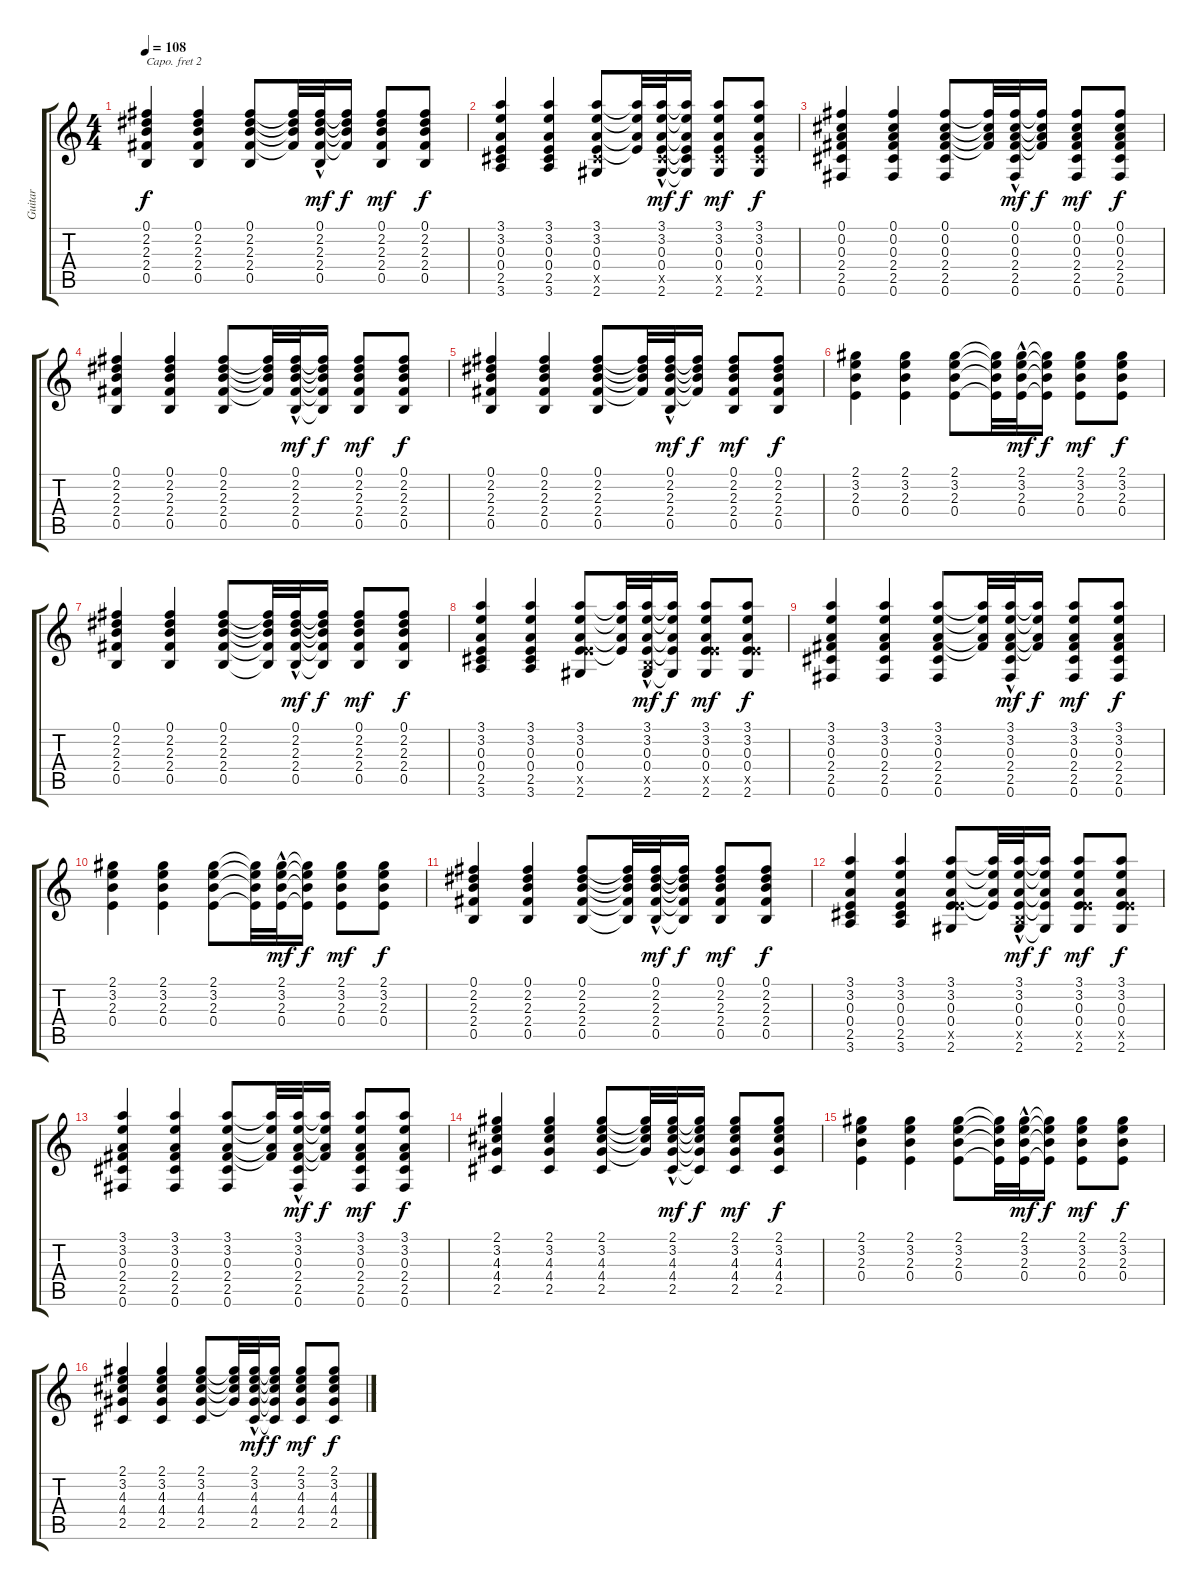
\track ("Guitar" "Guitar") {instrument acousticguitarsteel}
\staff {score tabs}
\capo 2
\tuning (E4 B3 G3 D3 A2 E2) {hide}
\ts (4 4)
\tempo 108
\clef g2
\ks c
(0.1 2.2 2.3 2.4 0.5).4{dy f} (0.1 2.2 2.3 2.4 0.5).4 (0.1 2.2 2.3 2.4 0.5).8 (0.1{t} 2.2{t} 2.3{t} 2.4{t}).32 (0.1 2.2{hac} 2.3{hac} 2.4 0.5).32{dy mf} (0.1{t} 2.2{t} 2.3{t} 2.4{t}).16{dy f} (0.1 2.2 2.3 2.4 0.5).8{dy mf} (0.1 2.2 2.3 2.4 0.5).8{dy f} |
(3.1 3.2 0.3 0.4 2.5 3.6).4 (3.1 3.2 0.3 0.4 2.5 3.6).4 (3.1 3.2 0.3 0.4 2.5{x} 2.6).8 (3.1{t} 3.2{t} 0.3{t} 0.4{t}).32 (3.1 3.2{hac} 0.3{hac} 0.4 2.5{x} 2.6).32{dy mf} (3.1{t} 3.2{t} 0.3{t} 0.4{t} 2.5{t} 2.6{t}).16{dy f} (3.1 3.2 0.3 0.4 2.5{x} 2.6).8{dy mf} (3.1 3.2 0.3 0.4 2.5{x} 2.6).8{dy f} |
(0.1 0.2 0.3 2.4 2.5 0.6).4 (0.1 0.2 0.3 2.4 2.5 0.6).4 (0.1 0.2 0.3 2.4 2.5 0.6).8 (0.1{t} 0.2{t} 0.3{t} 2.4{t}).32 (0.1 0.2{hac} 0.3{hac} 2.4 2.5 0.6).32{dy mf} (0.1{t} 0.2{t} 0.3{t} 2.4{t}).16{dy f} (0.1 0.2 0.3 2.4 2.5 0.6).8{dy mf} (0.1 0.2 0.3 2.4 2.5 0.6).8{dy f} |
(0.1 2.2 2.3 2.4 0.5).4 (0.1 2.2 2.3 2.4 0.5).4 (0.1 2.2 2.3 2.4 0.5).8 (0.1{t} 2.2{t} 2.3{t} 2.4{t}).32 (0.1 2.2{hac} 2.3{hac} 2.4 0.5).32{dy mf} (0.1{t} 2.2{t} 2.3{t} 2.4{t} 0.5{t}).16{dy f} (0.1 2.2 2.3 2.4 0.5).8{dy mf} (0.1 2.2 2.3 2.4 0.5).8{dy f} |
(0.1 2.2 2.3 2.4 0.5).4 (0.1 2.2 2.3 2.4 0.5).4 (0.1 2.2 2.3 2.4 0.5).8 (0.1{t} 2.2{t} 2.3{t} 2.4{t}).32 (0.1 2.2{hac} 2.3{hac} 2.4 0.5).32{dy mf} (0.1{t} 2.2{t} 2.3{t} 2.4{t}).16{dy f} (0.1 2.2 2.3 2.4 0.5).8{dy mf} (0.1 2.2 2.3 2.4 0.5).8{dy f} |
(2.1 3.2 2.3 0.4).4 (2.1 3.2 2.3 0.4).4 (2.1 3.2 2.3 0.4).8 (2.1{t} 3.2{t} 2.3{t} 0.4{t}).32 (2.1 3.2{hac} 2.3{hac} 0.4).32{dy mf} (2.1{t} 3.2{t} 2.3{t} 0.4{t}).16{dy f} (2.1 3.2 2.3 0.4).8{dy mf} (2.1 3.2 2.3 0.4).8{dy f} |
(0.1 2.2 2.3 2.4 0.5).4 (0.1 2.2 2.3 2.4 0.5).4 (0.1 2.2 2.3 2.4 0.5).8 (0.1{t} 2.2{t} 2.3{t} 2.4{t} 0.5{t}).32 (0.1 2.2{hac} 2.3{hac} 2.4 0.5).32{dy mf} (0.1{t} 2.2{t} 2.3{t} 2.4{t} 0.5{t}).16{dy f} (0.1 2.2 2.3 2.4 0.5).8{dy mf} (0.1 2.2 2.3 2.4 0.5).8{dy f} |
(3.1 3.2 0.3 0.4 2.5 3.6).4 (3.1 3.2 0.3 0.4 2.5 3.6).4 (3.1 3.2 0.3 0.4 5.5{x} 2.6).8 (3.1{t} 3.2{t} 0.3{t} 0.4{t}).32 (3.1 3.2{hac} 0.3{hac} 0.4 0.5{x} 2.6).32{dy mf} (3.1{t} 3.2{t} 0.3{t} 0.4{t} 2.6{t}).16{dy f} (3.1 3.2 0.3 0.4 5.5{x} 2.6).8{dy mf} (3.1 3.2 0.3 0.4 5.5{x} 2.6).8{dy f} |
(3.1 3.2 0.3 2.4 2.5 0.6).4 (3.1 3.2 0.3 2.4 2.5 0.6).4 (3.1 3.2 0.3 2.4 2.5 0.6).8 (3.1{t} 3.2{t} 0.3{t} 2.4{t}).32 (3.1 3.2{hac} 0.3{hac} 2.4 2.5 0.6).32{dy mf} (3.1{t} 3.2{t} 0.3{t} 2.4{t}).16{dy f} (3.1 3.2 0.3 2.4 2.5 0.6).8{dy mf} (3.1 3.2 0.3 2.4 2.5 0.6).8{dy f} |
(2.1 3.2 2.3 0.4).4 (2.1 3.2 2.3 0.4).4 (2.1 3.2 2.3 0.4).8 (2.1{t} 3.2{t} 2.3{t} 0.4{t}).32 (2.1 3.2{hac} 2.3{hac} 0.4).32{dy mf} (2.1{t} 3.2{t} 2.3{t} 0.4{t}).16{dy f} (2.1 3.2 2.3 0.4).8{dy mf} (2.1 3.2 2.3 0.4).8{dy f} |
(0.1 2.2 2.3 2.4 0.5).4 (0.1 2.2 2.3 2.4 0.5).4 (0.1 2.2 2.3 2.4 0.5).8 (0.1{t} 2.2{t} 2.3{t} 2.4{t} 0.5{t}).32 (0.1 2.2{hac} 2.3{hac} 2.4 0.5).32{dy mf} (0.1{t} 2.2{t} 2.3{t} 2.4{t} 0.5{t}).16{dy f} (0.1 2.2 2.3 2.4 0.5).8{dy mf} (0.1 2.2 2.3 2.4 0.5).8{dy f} |
(3.1 3.2 0.3 0.4 2.5 3.6).4 (3.1 3.2 0.3 0.4 2.5 3.6).4 (3.1 3.2 0.3 0.4 5.5{x} 2.6).8 (3.1{t} 3.2{t} 0.3{t} 0.4{t}).32 (3.1 3.2{hac} 0.3{hac} 0.4 0.5{x} 2.6).32{dy mf} (3.1{t} 3.2{t} 0.3{t} 0.4{t} 2.6{t}).16{dy f} (3.1 3.2 0.3 0.4 5.5{x} 2.6).8{dy mf} (3.1 3.2 0.3 0.4 5.5{x} 2.6).8{dy f} |
(3.1 3.2 0.3 2.4 2.5 0.6).4 (3.1 3.2 0.3 2.4 2.5 0.6).4 (3.1 3.2 0.3 2.4 2.5 0.6).8 (3.1{t} 3.2{t} 0.3{t} 2.4{t}).32 (3.1 3.2{hac} 0.3{hac} 2.4 2.5 0.6).32{dy mf} (3.1{t} 3.2{t} 0.3{t} 2.4{t}).16{dy f} (3.1 3.2 0.3 2.4 2.5 0.6).8{dy mf} (3.1 3.2 0.3 2.4 2.5 0.6).8{dy f} |
(2.1 3.2 4.3 4.4 2.5).4 (2.1 3.2 4.3 4.4 2.5).4 (2.1 3.2 4.3 4.4 2.5).8 (2.1{t} 3.2{t} 4.3{t} 4.4{t}).32 (2.1 3.2{hac} 4.3{hac} 4.4 2.5).32{dy mf} (2.1{t} 3.2{t} 4.3{t} 4.4{t} 2.5{t}).16{dy f} (2.1 3.2 4.3 4.4 2.5).8{dy mf} (2.1 3.2 4.3 4.4 2.5).8{dy f} |
(2.1 3.2 2.3 0.4).4 (2.1 3.2 2.3 0.4).4 (2.1 3.2 2.3 0.4).8 (2.1{t} 3.2{t} 2.3{t} 0.4{t}).32 (2.1 3.2{hac} 2.3{hac} 0.4).32{dy mf} (2.1{t} 3.2{t} 2.3{t} 0.4{t}).16{dy f} (2.1 3.2 2.3 0.4).8{dy mf} (2.1 3.2 2.3 0.4).8{dy f} |
(2.1 3.2 4.3 4.4 2.5).4 (2.1 3.2 4.3 4.4 2.5).4 (2.1 3.2 4.3 4.4 2.5).8 (2.1{t} 3.2{t} 4.3{t} 4.4{t}).32 (2.1 3.2{hac} 4.3{hac} 4.4 2.5).32{dy mf} (2.1{t} 3.2{t} 4.3{t} 4.4{t} 2.5{t}).16{dy f} (2.1 3.2 4.3 4.4 2.5).8{dy mf} (2.1 3.2 4.3 4.4 2.5).8{dy f}
